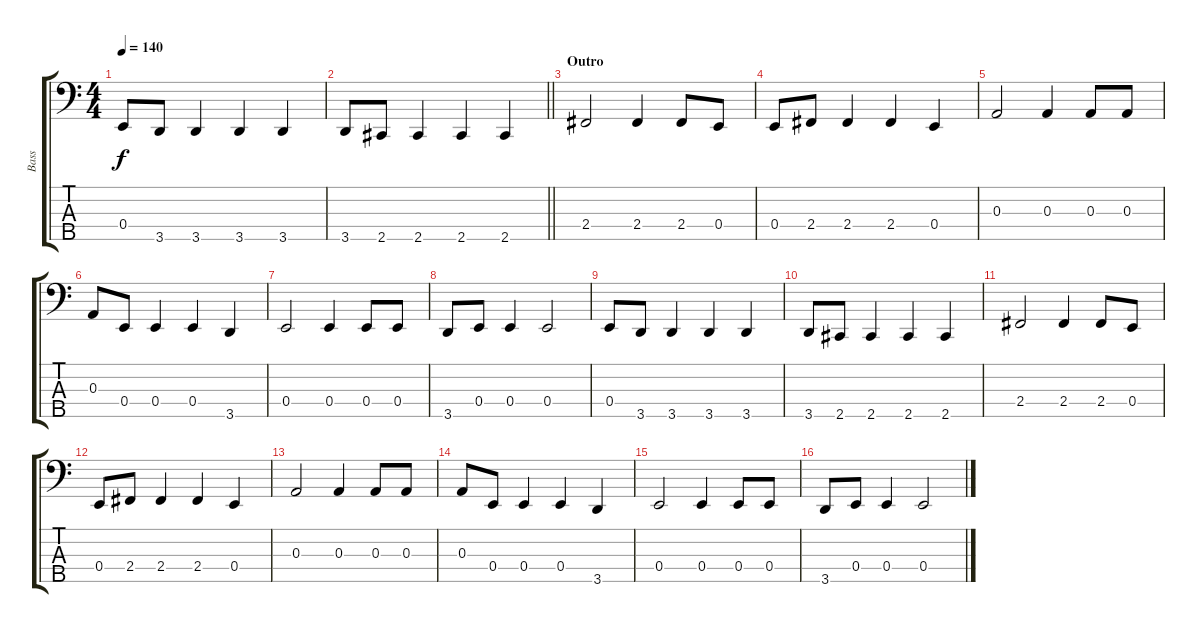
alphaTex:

\track ("Bass" "Bass") {instrument electricbassfinger}
\staff {score tabs}
\tuning (G2 D2 A1 E1 B0) {hide}
\ts (4 4)
\tempo 140
\clef f4
\ks c
0.4.8{dy f} 3.5.8 3.5.4 3.5.4 3.5.4 |
\barLineRight lightlight
3.5.8 2.5.8 2.5.4 2.5.4 2.5.4 |
\section ("" "Outro")
2.4.2 2.4.4 2.4.8 0.4.8 |
0.4.8 2.4.8 2.4.4 2.4.4 0.4.4 |
0.3.2 0.3.4 0.3.8 0.3.8 |
0.3.8 0.4.8 0.4.4 0.4.4 3.5.4 |
0.4.2 0.4.4 0.4.8 0.4.8 |
3.5.8 0.4.8 0.4.4 0.4.2 |
0.4.8 3.5.8 3.5.4 3.5.4 3.5.4 |
3.5.8 2.5.8 2.5.4 2.5.4 2.5.4 |
2.4.2 2.4.4 2.4.8 0.4.8 |
0.4.8 2.4.8 2.4.4 2.4.4 0.4.4 |
0.3.2 0.3.4 0.3.8 0.3.8 |
0.3.8 0.4.8 0.4.4 0.4.4 3.5.4 |
0.4.2 0.4.4 0.4.8 0.4.8 |
3.5.8 0.4.8 0.4.4 0.4.2
